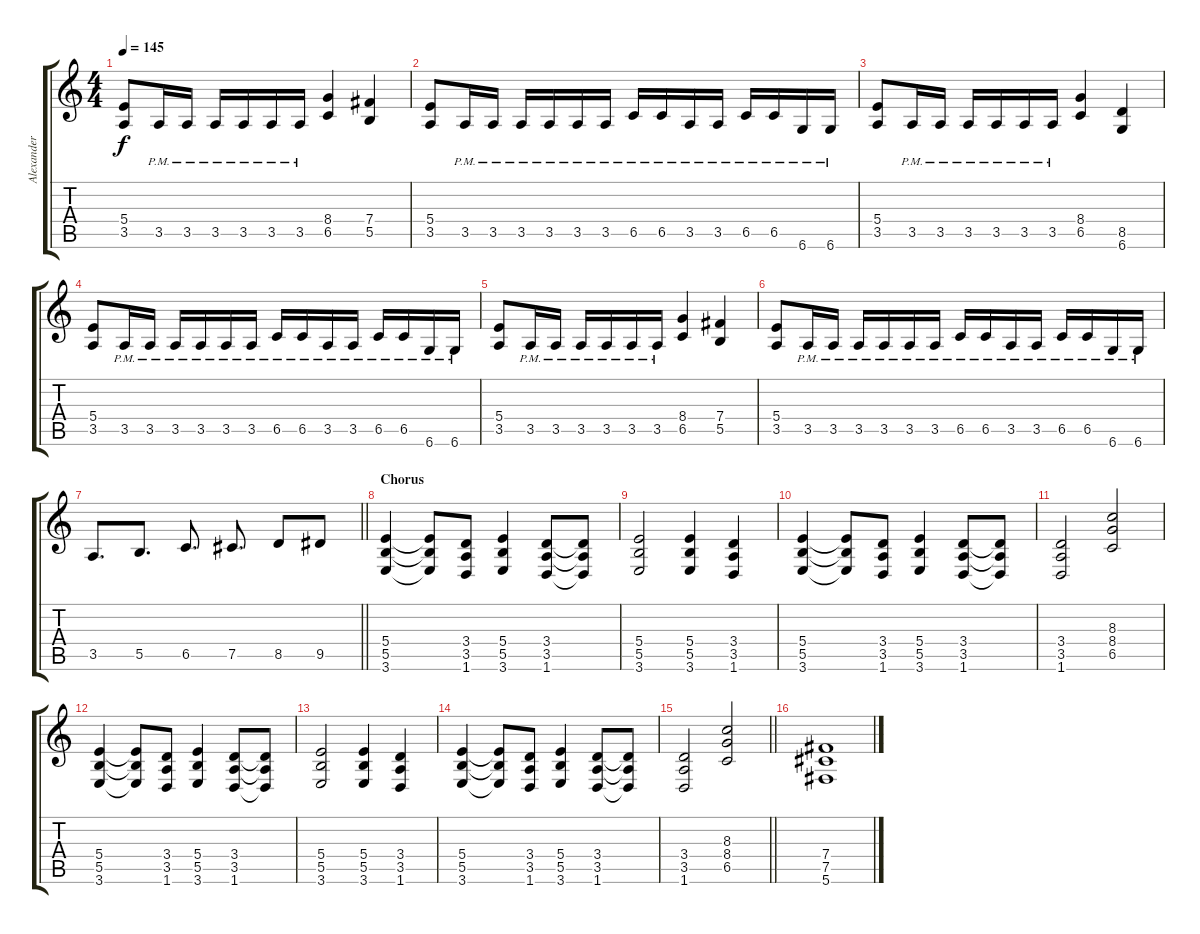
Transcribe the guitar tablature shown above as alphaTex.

\track ("Alexander Kuoppala" "Alexander ") {instrument distortionguitar}
\staff {score tabs}
\tuning (Db4 Ab3 E3 B2 Gb2 Db2) {hide}
\ts (4 4)
\tempo 145
\clef g2
\ks c
(5.4 3.5).8{dy f} 3.5{pm}.16 3.5{pm}.16 3.5{pm}.16 3.5{pm}.16 3.5{pm}.16 3.5{pm}.16 (8.4 6.5).4 (7.4 5.5).4 |
(5.4 3.5).8 3.5{pm}.16 3.5{pm}.16 3.5{pm}.16 3.5{pm}.16 3.5{pm}.16 3.5{pm}.16 6.5{pm}.16 6.5{pm}.16 3.5{pm}.16 3.5{pm}.16 6.5{pm}.16 6.5{pm}.16 6.6{pm}.16 6.6{pm}.16 |
(5.4 3.5).8 3.5{pm}.16 3.5{pm}.16 3.5{pm}.16 3.5{pm}.16 3.5{pm}.16 3.5{pm}.16 (8.4 6.5).4 (8.5 6.6).4 |
(5.4 3.5).8 3.5{pm}.16 3.5{pm}.16 3.5{pm}.16 3.5{pm}.16 3.5{pm}.16 3.5{pm}.16 6.5{pm}.16 6.5{pm}.16 3.5{pm}.16 3.5{pm}.16 6.5{pm}.16 6.5{pm}.16 6.6{pm}.16 6.6{pm}.16 |
(5.4 3.5).8 3.5{pm}.16 3.5{pm}.16 3.5{pm}.16 3.5{pm}.16 3.5{pm}.16 3.5{pm}.16 (8.4 6.5).4 (7.4 5.5).4 |
(5.4 3.5).8 3.5{pm}.16 3.5{pm}.16 3.5{pm}.16 3.5{pm}.16 3.5{pm}.16 3.5{pm}.16 6.5{pm}.16 6.5{pm}.16 3.5{pm}.16 3.5{pm}.16 6.5{pm}.16 6.5{pm}.16 6.6{pm}.16 6.6{pm}.16 |
\barLineRight lightlight
3.5.8{d} 5.5.8{d} 6.5.8{d} 7.5.8{d} 8.5.8 9.5.8 |
\section ("" "Chorus")
(5.4 5.5 3.6).4 (5.4{t} 5.5{t} 3.6{t}).8 (3.4 3.5 1.6).8 (5.4 5.5 3.6).4 (3.4 3.5 1.6).8 (3.4{t} 3.5{t} 1.6{t}).8 |
(5.4 5.5 3.6).2 (5.4 5.5 3.6).4 (3.4 3.5 1.6).4 |
(5.4 5.5 3.6).4 (5.4{t} 5.5{t} 3.6{t}).8 (3.4 3.5 1.6).8 (5.4 5.5 3.6).4 (3.4 3.5 1.6).8 (3.4{t} 3.5{t} 1.6{t}).8 |
(3.4 3.5 1.6).2 (8.3 8.4 6.5).2 |
(5.4 5.5 3.6).4 (5.4{t} 5.5{t} 3.6{t}).8 (3.4 3.5 1.6).8 (5.4 5.5 3.6).4 (3.4 3.5 1.6).8 (3.4{t} 3.5{t} 1.6{t}).8 |
(5.4 5.5 3.6).2 (5.4 5.5 3.6).4 (3.4 3.5 1.6).4 |
(5.4 5.5 3.6).4 (5.4{t} 5.5{t} 3.6{t}).8 (3.4 3.5 1.6).8 (5.4 5.5 3.6).4 (3.4 3.5 1.6).8 (3.4{t} 3.5{t} 1.6{t}).8 |
\barLineRight lightlight
(3.4 3.5 1.6).2 (8.3 8.4 6.5).2 |
(7.4 7.5 5.6).1
